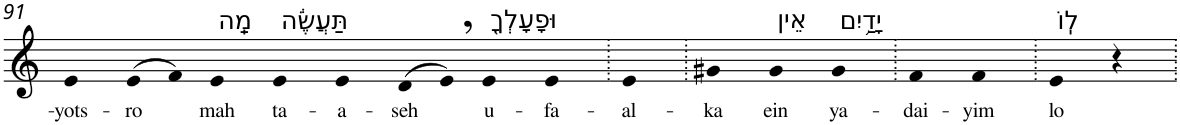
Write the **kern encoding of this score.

**kern	**text
*part1	*part1
*staff1	*staff1
*I"Piano	*
*I'Pno	*
!!LO:PB:g=z
*clefG2	*
*k[]	*
=91	=91
!	!LO:LY:b
4e	-yots-
!	!LO:LY:b
(>8e	-ro
8f)	.
!LO:TX:a:t=מַֽה	!
!	!LO:LY:b
4e	mah
!LO:TX:a:t=תַּעֲשֶׂ֔ה	!
!	!LO:LY:b
4e	ta-
!	!LO:LY:b
4e	-a-
!	!LO:LY:b
(>8d	-seh
8e,)	.
!LO:TX:a:t=וּפָעָלְךָ֖	!
!	!LO:LY:b
4e	u-
!	!LO:LY:b
4e	-fa-
=92.	=92.
!	!LO:LY:b
4e	-al-
=93.	=93.
!	!LO:LY:b
4g#X	-ka
!LO:TX:a:t=אֵין	!
!	!LO:LY:b
4g#	ein
!LO:TX:a:t=יָדַ֥יִם	!
!	!LO:LY:b
4g#	ya-
=94.	=94.
!	!LO:LY:b
4f	-dai-
!	!LO:LY:b
4f	-yim
=95.	=95.
!LO:TX:a:t=לֽוֹ	!
!	!LO:LY:b
4e	lo
4r	.
=.	=.
*-	*-
